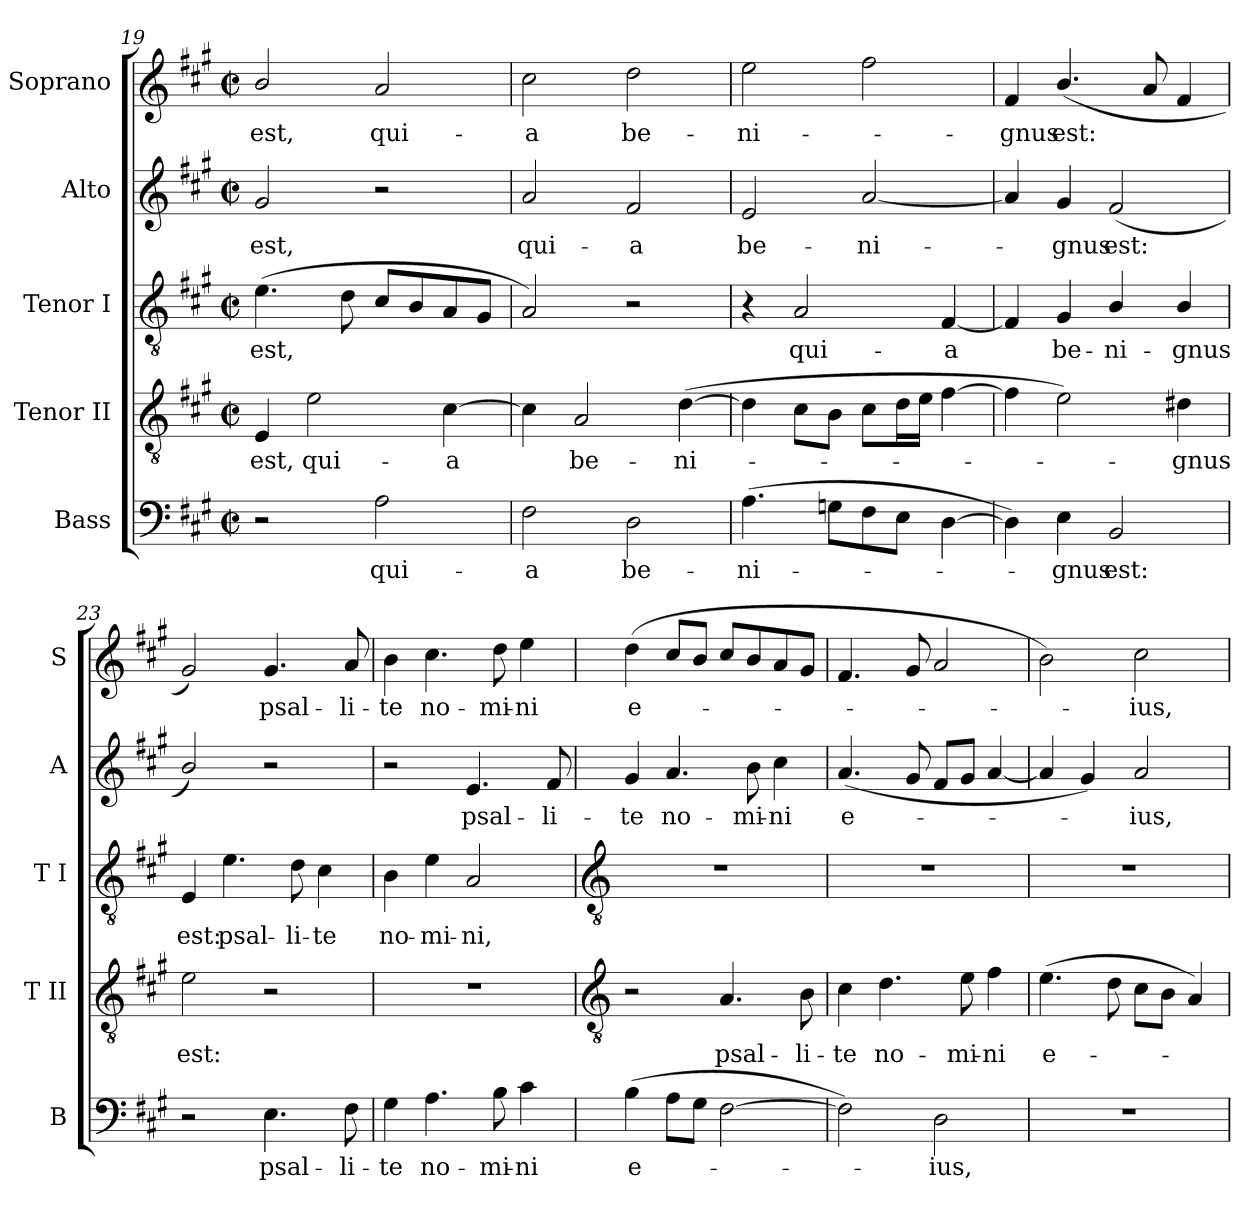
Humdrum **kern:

**kern	**text	**kern	**text	**kern	**text	**kern	**text	**kern	**text
*part5	*part5	*part4	*part4	*part3	*part3	*part2	*part2	*part1	*part1
*staff5	*staff5	*staff4	*staff4	*staff3	*staff3	*staff2	*staff2	*staff1	*staff1
*I"Bass	*	*I"Tenor II	*	*I"Tenor I	*	*I"Alto	*	*I"Soprano	*
*I'B	*	*I'T II	*	*I'T I	*	*I'A	*	*I'S	*
!!LO:LB:g=z
*clefF4	*	*clefGv2	*	*clefGv2	*	*clefG2	*	*clefG2	*
*k[f#c#g#]	*	*k[f#c#g#]	*	*k[f#c#g#]	*	*k[f#c#g#]	*	*k[f#c#g#]	*
*A:	*	*A:	*	*A:	*	*A:	*	*A:	*
*M2/2	*	*M2/2	*	*M2/2	*	*M2/2	*	*M2/2	*
*met(c|)	*	*met(c|)	*	*met(c|)	*	*met(c|)	*	*met(c|)	*
=19	=19	=19	=19	=19	=19	=19	=19	=19	=19
!	!	!	!LO:LY:b	!	!LO:LY:b	!	!LO:LY:b	!	!LO:LY:b
2r	.	4E	est,	(<4.e	est,	2g#	est,	2b/	est,
!	!	!	!LO:LY:b	!	!	!	!	!	!
.	.	2e	qui-	.	.	.	.	.	.
.	.	.	.	8d	.	.	.	.	.
!	!LO:LY:b	!	!	!	!	!	!	!	!LO:LY:b
2A	qui-	.	.	8c#L	.	2r	.	2a	qui-
.	.	.	.	8B	.	.	.	.	.
!	!	!	!LO:LY:b	!	!	!	!	!	!
.	.	[4c#	-a	8A	.	.	.	.	.
.	.	.	.	8G#J	.	.	.	.	.
=20	=20	=20	=20	=20	=20	=20	=20	=20	=20
!	!LO:LY:b	!	!	!	!	!	!LO:LY:b	!	!LO:LY:b
2F#	-a	4c#]	.	2A)	.	2a	qui-	2cc#	-a
!	!	!	!LO:LY:b	!	!	!	!	!	!
.	.	2A	be-	.	.	.	.	.	.
!	!LO:LY:b	!	!	!	!	!	!LO:LY:b	!	!LO:LY:b
2D	be-	.	.	2r	.	2f#	-a	2dd	be-
!	!	!	!LO:LY:b	!	!	!	!	!	!
.	.	(>[4d	-ni-	.	.	.	.	.	.
=21	=21	=21	=21	=21	=21	=21	=21	=21	=21
!	!LO:LY:b	!	!	!	!	!	!LO:LY:b	!	!LO:LY:b
(>4.A	-ni-	4d]	.	4r	.	2e	be-	2ee	-ni-
!	!	!	!	!	!LO:LY:b	!	!	!	!
.	.	8c#L	.	2A	qui-	.	.	.	.
8GnL	.	8BJ	.	.	.	.	.	.	.
!	!	!	!	!	!	!	!LO:LY:b	!	!
8F#	.	8c#L	.	.	.	[2a	-ni-	2ff#	.
8EJ	.	16dL	.	.	.	.	.	.	.
.	.	16eJJ	.	.	.	.	.	.	.
!	!	!	!	!	!LO:LY:b	!	!	!	!
[4D	.	[4f#	.	[4F#	-a	.	.	.	.
=22	=22	=22	=22	=22	=22	=22	=22	=22	=22
!	!	!	!	!	!	!	!	!	!LO:LY:b
4D])	.	4f#]	.	4F#]	.	4a]	.	4f#	gnus
!	!LO:LY:b	!	!	!	!LO:LY:b	!	!LO:LY:b	!	!LO:LY:b
4E	gnus	2e)	.	4G#	be-	4g#	gnus	(<4.b/	est:
!	!LO:LY:b	!	!	!	!LO:LY:b	!	!LO:LY:b	!	!
2BB	est:	.	.	4B/	-ni-	(<2f#	est:	.	.
.	.	.	.	.	.	.	.	8a	.
!	!	!	!LO:LY:b	!	!LO:LY:b	!	!	!	!
.	.	4d#X	gnus	4B/	-gnus	.	.	4f#	.
=23	=23	=23	=23	=23	=23	=23	=23	=23	=23
!	!	!	!LO:LY:b	!	!LO:LY:b	!	!	!	!
2r	.	2e	est:	4E	est:	2b/)	.	2g#)	.
!	!	!	!	!	!LO:LY:b	!	!	!	!
.	.	.	.	4.e	psal-	.	.	.	.
!	!LO:LY:b	!	!	!	!	!	!	!	!LO:LY:b
4.E	psal-	2r	.	.	.	2r	.	4.g#	psal-
!	!	!	!	!	!LO:LY:b	!	!	!	!
.	.	.	.	8d	-li-	.	.	.	.
!	!	!	!	!	!LO:LY:b	!	!	!	!
.	.	.	.	4c#	-te	.	.	.	.
!	!LO:LY:b	!	!	!	!	!	!	!	!LO:LY:b
8F#	-li-	.	.	.	.	.	.	8a	-li-
=24	=24	=24	=24	=24	=24	=24	=24	=24	=24
!	!LO:LY:b	!	!	!	!LO:LY:b	!	!	!	!LO:LY:b
4G#	-te	1r	.	4B	no-	2r	.	4b	-te
!	!LO:LY:b	!	!	!	!LO:LY:b	!	!	!	!LO:LY:b
4.A	no-	.	.	4e	-mi-	.	.	4.cc#	no-
!	!	!	!	!	!LO:LY:b	!	!LO:LY:b	!	!
.	.	.	.	2A	-ni,	4.e	psal-	.	.
!	!LO:LY:b	!	!	!	!	!	!	!	!LO:LY:b
8B	-mi-	.	.	.	.	.	.	8dd	-mi-
!	!LO:LY:b	!	!	!	!	!	!	!	!LO:LY:b
4c#	-ni	.	.	.	.	.	.	4ee	-ni
!	!	!	!	!	!	!	!LO:LY:b	!	!
.	.	.	.	.	.	8f#	-li-	.	.
!!LO:LB:g=z
=25	=25	=25	=25	=25	=25	=25	=25	=25	=25
*	*	*clefGv2	*	*clefGv2	*	*	*	*	*
!	!LO:LY:b	!	!	!	!	!	!LO:LY:b	!	!LO:LY:b
(>4B	e-	2r	.	1r	.	4g#	-te	(>4dd	e-
!	!	!	!	!	!	!	!LO:LY:b	!	!
8AL	.	.	.	.	.	4.a	no-	8cc#/L	.
8G#J	.	.	.	.	.	.	.	8b/J	.
!	!	!	!LO:LY:b	!	!	!	!	!	!
[2F#	.	4.A	psal-	.	.	.	.	8cc#L	.
!	!	!	!	!	!	!	!LO:LY:b	!	!
.	.	.	.	.	.	8b	-mi-	8b	.
!	!	!	!	!	!	!	!LO:LY:b	!	!
.	.	.	.	.	.	4cc#	-ni	8a	.
!	!	!	!LO:LY:b	!	!	!	!	!	!
.	.	8B	-li-	.	.	.	.	8g#J	.
=26	=26	=26	=26	=26	=26	=26	=26	=26	=26
!	!	!	!LO:LY:b	!	!	!	!LO:LY:b	!	!
2F#])	.	4c#	-te	1r	.	(<4.a	e-	4.f#	.
!	!	!	!LO:LY:b	!	!	!	!	!	!
.	.	4.d	no-	.	.	.	.	.	.
.	.	.	.	.	.	8g#	.	8g#	.
!	!LO:LY:b	!	!	!	!	!	!	!	!
2D	ius,	.	.	.	.	8f#L	.	2a	.
!	!	!	!LO:LY:b	!	!	!	!	!	!
.	.	8e	-mi-	.	.	8g#J	.	.	.
!	!	!	!LO:LY:b	!	!	!	!	!	!
.	.	4f#	-ni	.	.	[4a	.	.	.
=27	=27	=27	=27	=27	=27	=27	=27	=27	=27
!	!	!	!LO:LY:b	!	!	!	!	!	!
1r	.	(>4.e	e-	1r	.	4a]	.	2b)	.
.	.	.	.	.	.	4g#)	.	.	.
.	.	8d	.	.	.	.	.	.	.
!	!	!	!	!	!	!	!LO:LY:b	!	!LO:LY:b
.	.	8c#L	.	.	.	2a	ius,	2cc#	ius,
.	.	8BJ	.	.	.	.	.	.	.
.	.	4A)	.	.	.	.	.	.	.
=	=	=	=	=	=	=	=	=	=
*-	*-	*-	*-	*-	*-	*-	*-	*-	*-
